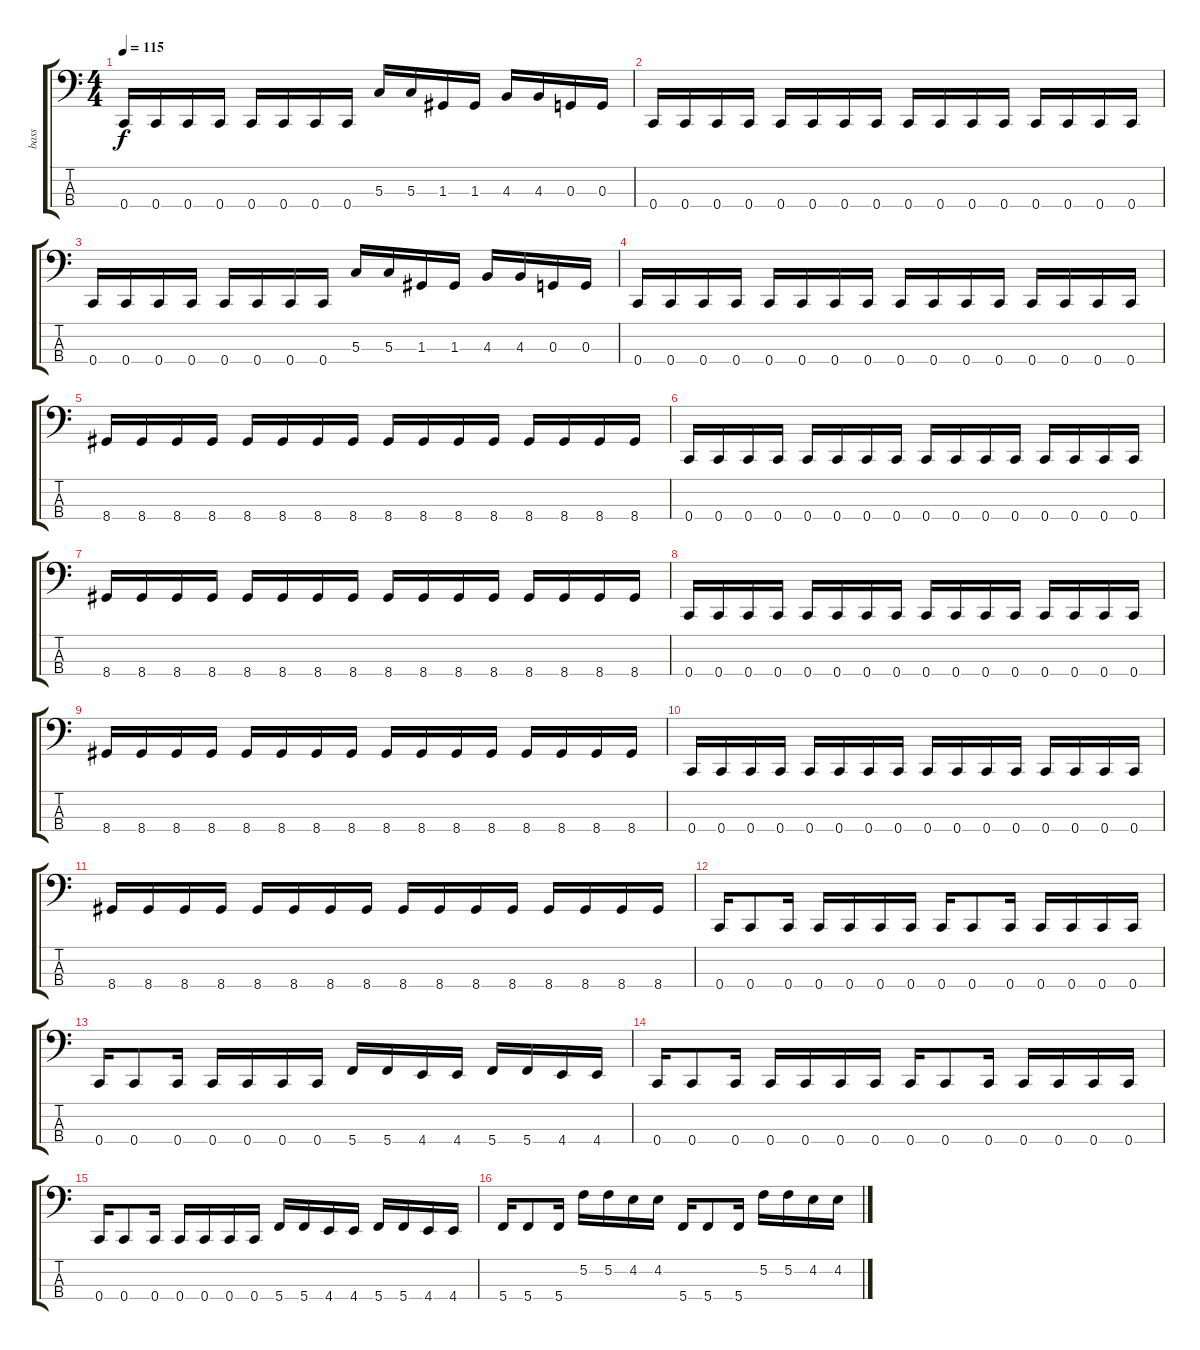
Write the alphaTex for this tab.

\track ("bass" "bass") {instrument electricbasspick}
\staff {score tabs}
\tuning (F2 C2 G1 C1) {hide}
\ts (4 4)
\tempo 115
\clef f4
\ks c
0.4.16{dy f} 0.4.16 0.4.16 0.4.16 0.4.16 0.4.16 0.4.16 0.4.16 5.3.16 5.3.16 1.3.16 1.3.16 4.3.16 4.3.16 0.3.16 0.3.16 |
0.4.16 0.4.16 0.4.16 0.4.16 0.4.16 0.4.16 0.4.16 0.4.16 0.4.16 0.4.16 0.4.16 0.4.16 0.4.16 0.4.16 0.4.16 0.4.16 |
0.4.16 0.4.16 0.4.16 0.4.16 0.4.16 0.4.16 0.4.16 0.4.16 5.3.16 5.3.16 1.3.16 1.3.16 4.3.16 4.3.16 0.3.16 0.3.16 |
0.4.16 0.4.16 0.4.16 0.4.16 0.4.16 0.4.16 0.4.16 0.4.16 0.4.16 0.4.16 0.4.16 0.4.16 0.4.16 0.4.16 0.4.16 0.4.16 |
8.4.16 8.4.16 8.4.16 8.4.16 8.4.16 8.4.16 8.4.16 8.4.16 8.4.16 8.4.16 8.4.16 8.4.16 8.4.16 8.4.16 8.4.16 8.4.16 |
0.4.16 0.4.16 0.4.16 0.4.16 0.4.16 0.4.16 0.4.16 0.4.16 0.4.16 0.4.16 0.4.16 0.4.16 0.4.16 0.4.16 0.4.16 0.4.16 |
8.4.16 8.4.16 8.4.16 8.4.16 8.4.16 8.4.16 8.4.16 8.4.16 8.4.16 8.4.16 8.4.16 8.4.16 8.4.16 8.4.16 8.4.16 8.4.16 |
0.4.16 0.4.16 0.4.16 0.4.16 0.4.16 0.4.16 0.4.16 0.4.16 0.4.16 0.4.16 0.4.16 0.4.16 0.4.16 0.4.16 0.4.16 0.4.16 |
8.4.16 8.4.16 8.4.16 8.4.16 8.4.16 8.4.16 8.4.16 8.4.16 8.4.16 8.4.16 8.4.16 8.4.16 8.4.16 8.4.16 8.4.16 8.4.16 |
0.4.16 0.4.16 0.4.16 0.4.16 0.4.16 0.4.16 0.4.16 0.4.16 0.4.16 0.4.16 0.4.16 0.4.16 0.4.16 0.4.16 0.4.16 0.4.16 |
8.4.16 8.4.16 8.4.16 8.4.16 8.4.16 8.4.16 8.4.16 8.4.16 8.4.16 8.4.16 8.4.16 8.4.16 8.4.16 8.4.16 8.4.16 8.4.16 |
0.4.16 0.4.8 0.4.16 0.4.16 0.4.16 0.4.16 0.4.16 0.4.16 0.4.8 0.4.16 0.4.16 0.4.16 0.4.16 0.4.16 |
0.4.16 0.4.8 0.4.16 0.4.16 0.4.16 0.4.16 0.4.16 5.4.16 5.4.16 4.4.16 4.4.16 5.4.16 5.4.16 4.4.16 4.4.16 |
0.4.16 0.4.8 0.4.16 0.4.16 0.4.16 0.4.16 0.4.16 0.4.16 0.4.8 0.4.16 0.4.16 0.4.16 0.4.16 0.4.16 |
0.4.16 0.4.8 0.4.16 0.4.16 0.4.16 0.4.16 0.4.16 5.4.16 5.4.16 4.4.16 4.4.16 5.4.16 5.4.16 4.4.16 4.4.16 |
5.4.16 5.4.8 5.4.16 5.2.16 5.2.16 4.2.16 4.2.16 5.4.16 5.4.8 5.4.16 5.2.16 5.2.16 4.2.16 4.2.16
